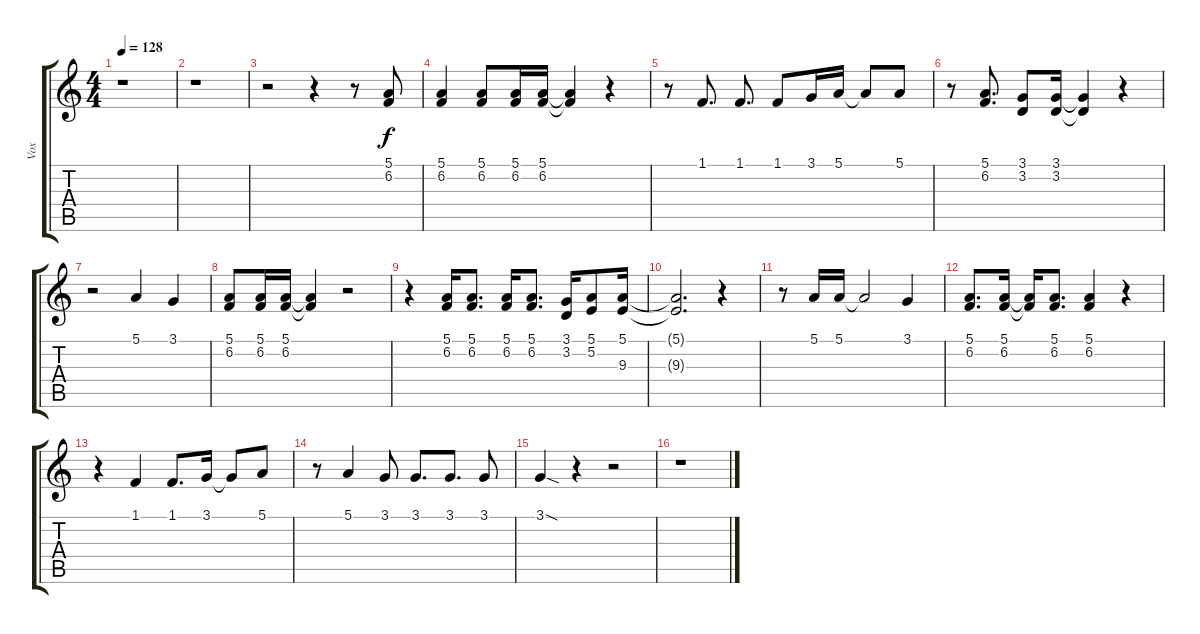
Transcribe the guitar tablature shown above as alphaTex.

\track ("Vox" "Vox") {instrument violin}
\staff {score tabs}
\tuning (E4 B3 G3 D3 A2 E2) {hide}
\ts (4 4)
\tempo 128
\clef g2
\ks c
r.1{dy f} |
r.1 |
r.2 r.4 r.8 (5.1 6.2).8 |
(5.1 6.2).4 (5.1 6.2).8 (5.1 6.2).16 (5.1 6.2).16 (5.1{t} 6.2{t}).4 r.4 |
r.8 1.1.8{d} 1.1.8{d} 1.1.8 3.1.16 5.1.16 5.1{t}.8 5.1.8 |
r.8 (5.1 6.2).8{d} (3.1 3.2).8 (3.1 3.2).16 (3.1{t} 3.2{t}).4 r.4 |
r.2 5.1.4 3.1.4 |
(5.1 6.2).8 (5.1 6.2).16 (5.1 6.2).16 (5.1{t} 6.2{t}).4 r.2 |
r.4 (5.1 6.2).16 (5.1 6.2).8{d} (5.1 6.2).16 (5.1 6.2).8{d} (3.1 3.2).16 (5.1 5.2).8 (5.1 9.3).16 |
(5.1{t} 9.3{t}).2{d} r.4 |
r.8 5.1.16 5.1.16 5.1{t}.2 3.1.4 |
(5.1 6.2).8{d} (5.1 6.2).16 (5.1{t} 6.2{t}).16 (5.1 6.2).8{d} (5.1 6.2).4 r.4 |
r.4 1.1.4 1.1.8{d} 3.1.16 3.1{t}.8 5.1.8 |
r.8 5.1.4 3.1.8 3.1.8{d} 3.1.8{d} 3.1.8 |
3.1{sod}.4 r.4 r.2 |
r.1
